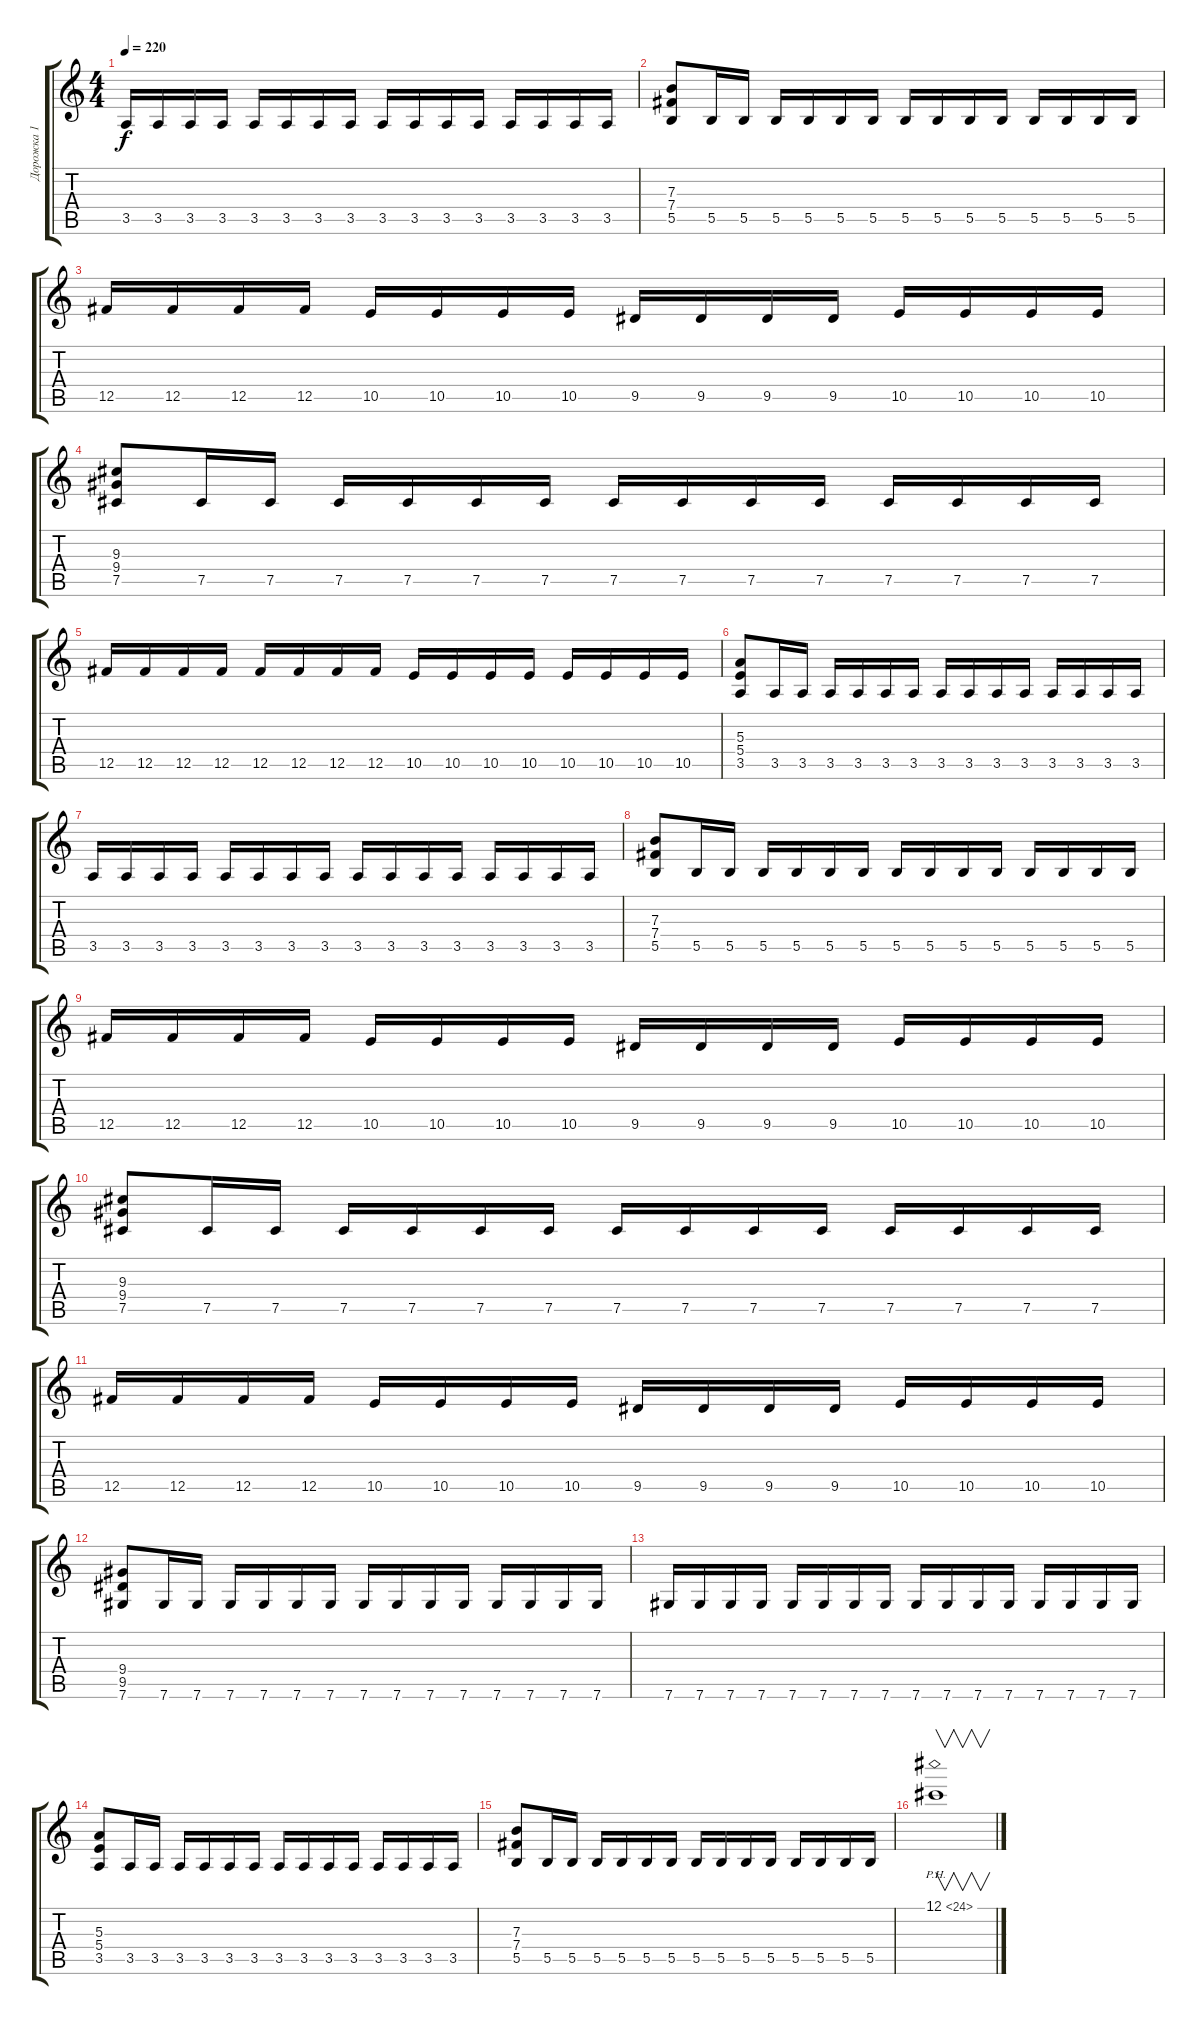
\track ("Дорожка 1" "Дорожка 1") {instrument overdrivenguitar}
\staff {score tabs}
\tuning (Db4 Ab3 E3 B2 Gb2 Db2) {hide}
\ts (4 4)
\tempo 220
\clef g2
\ks c
3.5.16{dy f} 3.5.16 3.5.16 3.5.16 3.5.16 3.5.16 3.5.16 3.5.16 3.5.16 3.5.16 3.5.16 3.5.16 3.5.16 3.5.16 3.5.16 3.5.16 |
(7.3 7.4 5.5).8 5.5.16 5.5.16 5.5.16 5.5.16 5.5.16 5.5.16 5.5.16 5.5.16 5.5.16 5.5.16 5.5.16 5.5.16 5.5.16 5.5.16 |
12.5.16 12.5.16 12.5.16 12.5.16 10.5.16 10.5.16 10.5.16 10.5.16 9.5.16 9.5.16 9.5.16 9.5.16 10.5.16 10.5.16 10.5.16 10.5.16 |
(9.3 9.4 7.5).8 7.5.16 7.5.16 7.5.16 7.5.16 7.5.16 7.5.16 7.5.16 7.5.16 7.5.16 7.5.16 7.5.16 7.5.16 7.5.16 7.5.16 |
12.5.16 12.5.16 12.5.16 12.5.16 12.5.16 12.5.16 12.5.16 12.5.16 10.5.16 10.5.16 10.5.16 10.5.16 10.5.16 10.5.16 10.5.16 10.5.16 |
(5.3 5.4 3.5).8 3.5.16 3.5.16 3.5.16 3.5.16 3.5.16 3.5.16 3.5.16 3.5.16 3.5.16 3.5.16 3.5.16 3.5.16 3.5.16 3.5.16 |
3.5.16 3.5.16 3.5.16 3.5.16 3.5.16 3.5.16 3.5.16 3.5.16 3.5.16 3.5.16 3.5.16 3.5.16 3.5.16 3.5.16 3.5.16 3.5.16 |
(7.3 7.4 5.5).8 5.5.16 5.5.16 5.5.16 5.5.16 5.5.16 5.5.16 5.5.16 5.5.16 5.5.16 5.5.16 5.5.16 5.5.16 5.5.16 5.5.16 |
12.5.16 12.5.16 12.5.16 12.5.16 10.5.16 10.5.16 10.5.16 10.5.16 9.5.16 9.5.16 9.5.16 9.5.16 10.5.16 10.5.16 10.5.16 10.5.16 |
(9.3 9.4 7.5).8 7.5.16 7.5.16 7.5.16 7.5.16 7.5.16 7.5.16 7.5.16 7.5.16 7.5.16 7.5.16 7.5.16 7.5.16 7.5.16 7.5.16 |
12.5.16 12.5.16 12.5.16 12.5.16 10.5.16 10.5.16 10.5.16 10.5.16 9.5.16 9.5.16 9.5.16 9.5.16 10.5.16 10.5.16 10.5.16 10.5.16 |
(9.4 9.5 7.6).8 7.6.16 7.6.16 7.6.16 7.6.16 7.6.16 7.6.16 7.6.16 7.6.16 7.6.16 7.6.16 7.6.16 7.6.16 7.6.16 7.6.16 |
7.6.16 7.6.16 7.6.16 7.6.16 7.6.16 7.6.16 7.6.16 7.6.16 7.6.16 7.6.16 7.6.16 7.6.16 7.6.16 7.6.16 7.6.16 7.6.16 |
(5.3 5.4 3.5).8 3.5.16 3.5.16 3.5.16 3.5.16 3.5.16 3.5.16 3.5.16 3.5.16 3.5.16 3.5.16 3.5.16 3.5.16 3.5.16 3.5.16 |
(7.3 7.4 5.5).8 5.5.16 5.5.16 5.5.16 5.5.16 5.5.16 5.5.16 5.5.16 5.5.16 5.5.16 5.5.16 5.5.16 5.5.16 5.5.16 5.5.16 |
12.1{ph 12}.1{v}
